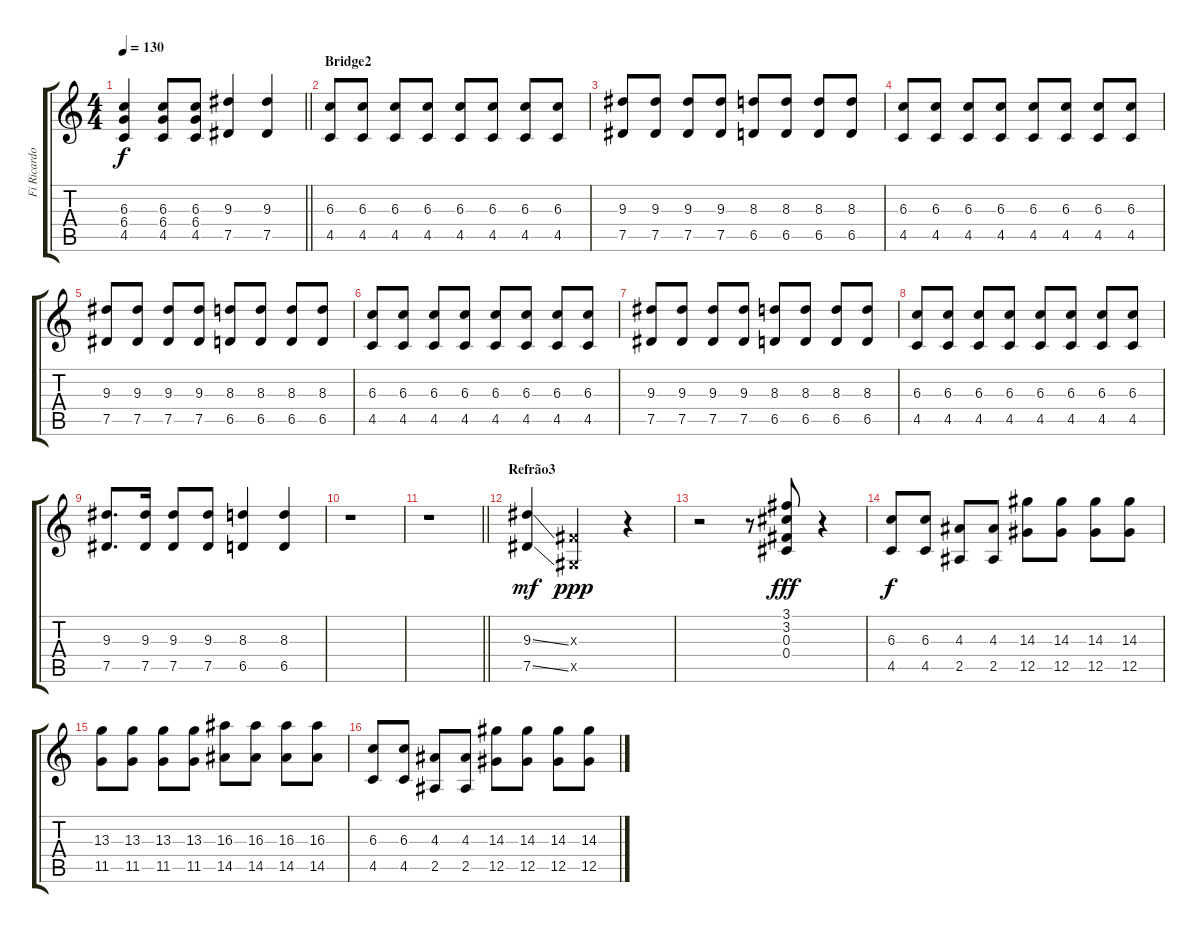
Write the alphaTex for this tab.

\track ("Fi Ricardo(Guitarra)" "Fi Ricardo") {instrument overdrivenguitar}
\staff {score tabs}
\tuning (Eb4 Bb3 Gb3 Db3 Ab2 Eb2) {hide}
\ts (4 4)
\tempo 130
\clef g2
\barLineRight lightlight
\ks c
(6.3 6.4 4.5).4{dy f} (6.3 6.4 4.5).8 (6.3 6.4 4.5).8 (9.3 7.5).4 (9.3 7.5).4 |
\section ("" "Bridge2")
(6.3 4.5).8 (6.3 4.5).8 (6.3 4.5).8 (6.3 4.5).8 (6.3 4.5).8 (6.3 4.5).8 (6.3 4.5).8 (6.3 4.5).8 |
(9.3 7.5).8 (9.3 7.5).8 (9.3 7.5).8 (9.3 7.5).8 (8.3 6.5).8 (8.3 6.5).8 (8.3 6.5).8 (8.3 6.5).8 |
(6.3 4.5).8 (6.3 4.5).8 (6.3 4.5).8 (6.3 4.5).8 (6.3 4.5).8 (6.3 4.5).8 (6.3 4.5).8 (6.3 4.5).8 |
(9.3 7.5).8 (9.3 7.5).8 (9.3 7.5).8 (9.3 7.5).8 (8.3 6.5).8 (8.3 6.5).8 (8.3 6.5).8 (8.3 6.5).8 |
(6.3 4.5).8 (6.3 4.5).8 (6.3 4.5).8 (6.3 4.5).8 (6.3 4.5).8 (6.3 4.5).8 (6.3 4.5).8 (6.3 4.5).8 |
(9.3 7.5).8 (9.3 7.5).8 (9.3 7.5).8 (9.3 7.5).8 (8.3 6.5).8 (8.3 6.5).8 (8.3 6.5).8 (8.3 6.5).8 |
(6.3 4.5).8 (6.3 4.5).8 (6.3 4.5).8 (6.3 4.5).8 (6.3 4.5).8 (6.3 4.5).8 (6.3 4.5).8 (6.3 4.5).8 |
(9.3 7.5).8{d} (9.3 7.5).16 (9.3 7.5).8 (9.3 7.5).8 (8.3 6.5).4 (8.3 6.5).4 |
r.1 |
\barLineRight lightlight
r.1 |
\section ("" "Refrão3")
(9.3{ss} 7.5{ss}).4{dy mf} (0.3{x} 0.5{x}).2{dy ppp} r.4 |
r.2 r.8 (3.1 3.2 0.3 0.4).8{dy fff} r.4 |
(6.3 4.5).8{dy f} (6.3 4.5).8 (4.3 2.5).8 (4.3 2.5).8 (14.3 12.5).8 (14.3 12.5).8 (14.3 12.5).8 (14.3 12.5).8 |
(13.3 11.5).8 (13.3 11.5).8 (13.3 11.5).8 (13.3 11.5).8 (16.3 14.5).8 (16.3 14.5).8 (16.3 14.5).8 (16.3 14.5).8 |
(6.3 4.5).8 (6.3 4.5).8 (4.3 2.5).8 (4.3 2.5).8 (14.3 12.5).8 (14.3 12.5).8 (14.3 12.5).8 (14.3 12.5).8
